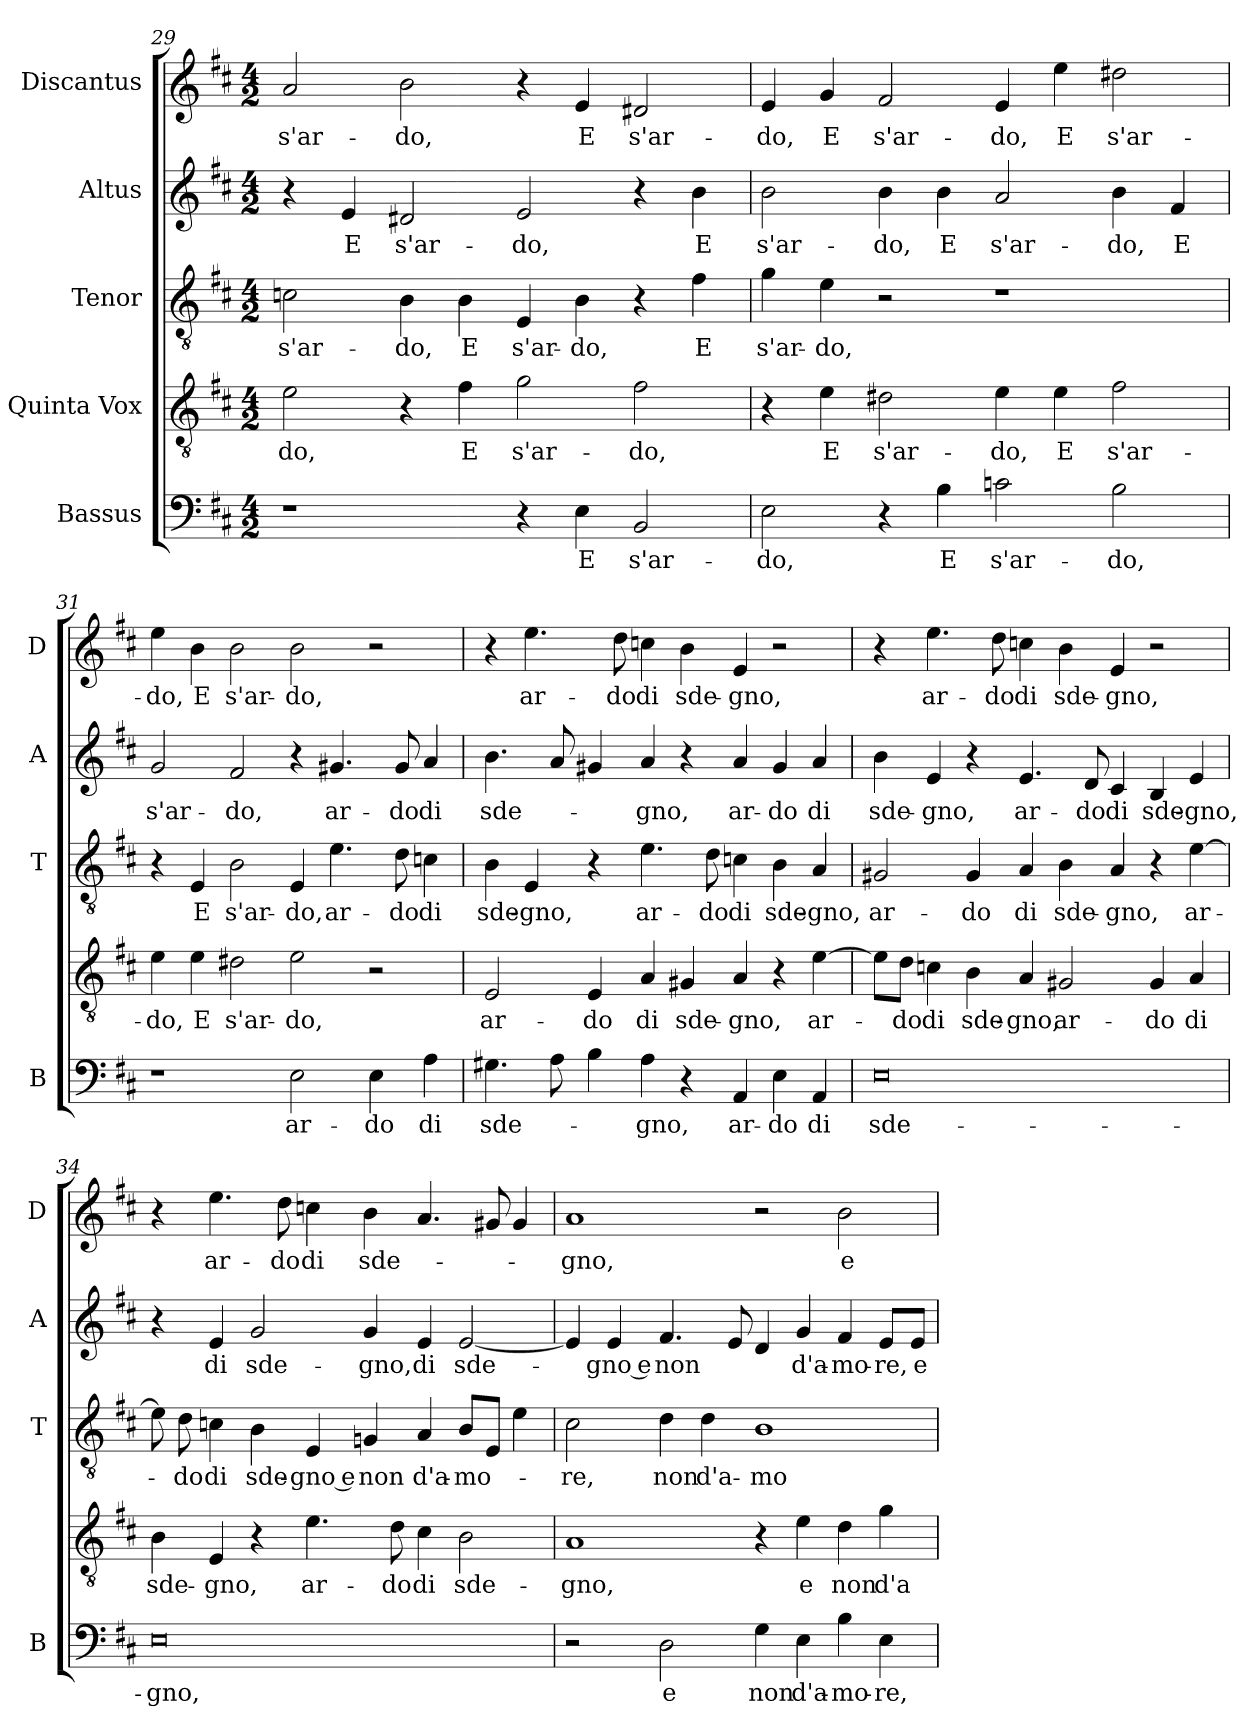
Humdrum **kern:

**kern	**text	**kern	**text	**kern	**text	**kern	**text	**kern	**text
*part5	*part5	*part4	*part4	*part3	*part3	*part2	*part2	*part1	*part1
*staff5	*staff5	*staff4	*staff4	*staff3	*staff3	*staff2	*staff2	*staff1	*staff1
*I"Bassus	*	*I"Quinta Vox	*	*I"Tenor	*	*I"Altus	*	*I"Discantus	*
*I'B	*	*	*	*I'T	*	*I'A	*	*I'D	*
*clefF4	*	*clefGv2	*	*clefGv2	*	*clefG2	*	*clefG2	*
*k[f#c#]	*	*k[f#c#]	*	*k[f#c#]	*	*k[f#c#]	*	*k[f#c#]	*
*D:	*	*D:	*	*D:	*	*D:	*	*D:	*
*M4/2	*	*M4/2	*	*M4/2	*	*M4/2	*	*M4/2	*
=29	=29	=29	=29	=29	=29	=29	=29	=29	=29
!	!	!	!LO:LY:b	!	!LO:LY:b	!	!	!	!LO:LY:b
1r	.	2e\	-do,	2cn\	s'ar-	4r	.	2a/	s'ar-
!	!	!	!	!	!	!	!LO:LY:b	!	!
.	.	.	.	.	.	4e/	E	.	.
!	!	!	!	!	!LO:LY:b	!	!LO:LY:b	!	!LO:LY:b
.	.	4r	.	4B\	-do,	2d#X/	s'ar-	2b\	-do,
!	!	!	!LO:LY:b	!	!LO:LY:b	!	!	!	!
.	.	4f#\	E	4B\	E	.	.	.	.
!	!	!	!LO:LY:b	!	!LO:LY:b	!	!LO:LY:b	!	!
4r	.	2g\	s'ar-	4E/	s'ar-	2e/	-do,	4r	.
!	!LO:LY:b	!	!	!	!LO:LY:b	!	!	!	!LO:LY:b
4E\	E	.	.	4B\	-do,	.	.	4e/	E
!	!LO:LY:b	!	!LO:LY:b	!	!	!	!	!	!LO:LY:b
2BB/	s'ar-	2f#\	-do,	4r	.	4r	.	2d#X/	s'ar-
!	!	!	!	!	!LO:LY:b	!	!LO:LY:b	!	!
.	.	.	.	4f#\	E	4b\	E	.	.
=30	=30	=30	=30	=30	=30	=30	=30	=30	=30
!	!LO:LY:b	!	!	!	!LO:LY:b	!	!LO:LY:b	!	!LO:LY:b
2E\	-do,	4r	.	4g\	s'ar-	2b\	s'ar-	4e/	-do,
!	!	!	!LO:LY:b	!	!LO:LY:b	!	!	!	!LO:LY:b
.	.	4e\	E	4e\	-do,	.	.	4g/	E
!	!	!	!LO:LY:b	!	!	!	!LO:LY:b	!	!LO:LY:b
4r	.	2d#X\	s'ar-	2r	.	4b\	-do,	2f#/	s'ar-
!	!LO:LY:b	!	!	!	!	!	!LO:LY:b	!	!
4B\	E	.	.	.	.	4b\	E	.	.
!	!LO:LY:b	!	!LO:LY:b	!	!	!	!LO:LY:b	!	!LO:LY:b
2cn\	s'ar-	4e\	-do,	1r	.	2a/	s'ar-	4e/	-do,
!	!	!	!LO:LY:b	!	!	!	!	!	!LO:LY:b
.	.	4e\	E	.	.	.	.	4ee\	E
!	!LO:LY:b	!	!LO:LY:b	!	!	!	!LO:LY:b	!	!LO:LY:b
2B\	-do,	2f#\	s'ar-	.	.	4b\	-do,	2dd#X\	s'ar-
!	!	!	!	!	!	!	!LO:LY:b	!	!
.	.	.	.	.	.	4f#/	E	.	.
=31	=31	=31	=31	=31	=31	=31	=31	=31	=31
!	!	!	!LO:LY:b	!	!	!	!LO:LY:b	!	!LO:LY:b
1r	.	4e\	-do,	4r	.	2g/	s'ar-	4ee\	-do,
!	!	!	!LO:LY:b	!	!LO:LY:b	!	!	!	!LO:LY:b
.	.	4e\	E	4E/	E	.	.	4b\	E
!	!	!	!LO:LY:b	!	!LO:LY:b	!	!LO:LY:b	!	!LO:LY:b
.	.	2d#X\	s'ar-	2B\	s'ar-	2f#/	-do,	2b\	s'ar-
!	!LO:LY:b	!	!LO:LY:b	!	!LO:LY:b	!	!	!	!LO:LY:b
2E\	ar-	2e\	-do,	4E/	-do,	4r	.	2b\	-do,
!	!	!	!	!	!LO:LY:b	!	!LO:LY:b	!	!
.	.	.	.	4.e\	ar-	4.g#X/	ar-	.	.
!	!LO:LY:b	!	!	!	!	!	!	!	!
4E\	-do	2r	.	.	.	.	.	2r	.
!	!	!	!	!	!LO:LY:b	!	!LO:LY:b	!	!
.	.	.	.	8d\	-do	8g#/	-do	.	.
!	!LO:LY:b	!	!	!	!LO:LY:b	!	!LO:LY:b	!	!
4A\	di	.	.	4cn\	di	4a/	di	.	.
!!LO:PB:g=z
=32	=32	=32	=32	=32	=32	=32	=32	=32	=32
!	!LO:LY:b	!	!LO:LY:b	!	!LO:LY:b	!	!LO:LY:b	!	!
4.G#X\	sde-	2E/	ar-	4B\	sde-	4.b\	sde-	4r	.
!	!	!	!	!	!LO:LY:b	!	!	!	!LO:LY:b
.	.	.	.	4E/	-gno,	.	.	4.ee\	ar-
8A\	.	.	.	.	.	8a/	.	.	.
!	!	!	!LO:LY:b	!	!	!	!	!	!
4B\	.	4E/	-do	4r	.	4g#X/	.	.	.
!	!	!	!	!	!	!	!	!	!LO:LY:b
.	.	.	.	.	.	.	.	8dd\	-do
!	!LO:LY:b	!	!LO:LY:b	!	!LO:LY:b	!	!LO:LY:b	!	!LO:LY:b
4A\	-gno,	4A/	di	4.e\	ar-	4a/	-gno,	4ccn\	di
!	!	!	!LO:LY:b	!	!	!	!	!	!LO:LY:b
4r	.	4G#X/	sde-	.	.	4r	.	4b\	sde-
!	!	!	!	!	!LO:LY:b	!	!	!	!
.	.	.	.	8d\	-do	.	.	.	.
!	!LO:LY:b	!	!LO:LY:b	!	!LO:LY:b	!	!LO:LY:b	!	!LO:LY:b
4AA/	ar-	4A/	-gno,	4cn\	di	4a/	ar-	4e/	-gno,
!	!LO:LY:b	!	!	!	!LO:LY:b	!	!LO:LY:b	!	!
4E\	-do	4r	.	4B\	sde-	4g#/	-do	2r	.
!	!LO:LY:b	!	!LO:LY:b	!	!LO:LY:b	!	!LO:LY:b	!	!
4AA/	di	[4e\	ar-	4A/	-gno,	4a/	di	.	.
=33	=33	=33	=33	=33	=33	=33	=33	=33	=33
!	!LO:LY:b	!	!	!	!LO:LY:b	!	!LO:LY:b	!	!
0E	sde-	8e\L]	.	2G#X/	ar-	4b\	sde-	4r	.
!	!	!	!LO:LY:b	!	!	!	!	!	!
.	.	8d\J	-do	.	.	.	.	.	.
!	!	!	!LO:LY:b	!	!	!	!LO:LY:b	!	!LO:LY:b
.	.	4cn\	di	.	.	4e/	-gno,	4.ee\	ar-
!	!	!	!LO:LY:b	!	!LO:LY:b	!	!	!	!
.	.	4B\	sde-	4G#/	-do	4r	.	.	.
!	!	!	!	!	!	!	!	!	!LO:LY:b
.	.	.	.	.	.	.	.	8dd\	-do
!	!	!	!LO:LY:b	!	!LO:LY:b	!	!LO:LY:b	!	!LO:LY:b
.	.	4A/	-gno,	4A/	di	4.e/	ar-	4ccn\	di
!	!	!	!LO:LY:b	!	!LO:LY:b	!	!	!	!LO:LY:b
.	.	2G#X/	ar-	4B\	sde-	.	.	4b\	sde-
!	!	!	!	!	!	!	!LO:LY:b	!	!
.	.	.	.	.	.	8d/	-do	.	.
!	!	!	!	!	!LO:LY:b	!	!LO:LY:b	!	!LO:LY:b
.	.	.	.	4A/	-gno,	4c#/	di	4e/	-gno,
!	!	!	!LO:LY:b	!	!	!	!LO:LY:b	!	!
.	.	4G#/	-do	4r	.	4B/	sde-	2r	.
!	!	!	!LO:LY:b	!	!LO:LY:b	!	!LO:LY:b	!	!
.	.	4A/	di	[4e\	ar-	4e/	-gno,	.	.
=34	=34	=34	=34	=34	=34	=34	=34	=34	=34
!	!LO:LY:b	!	!LO:LY:b	!	!	!	!	!	!
0E	-gno,	4B\	sde-	8e\]	.	4r	.	4r	.
!	!	!	!	!	!LO:LY:b	!	!	!	!
.	.	.	.	8d\	-do	.	.	.	.
!	!	!	!LO:LY:b	!	!LO:LY:b	!	!LO:LY:b	!	!LO:LY:b
.	.	4E/	-gno,	4cn\	di	4e/	di	4.ee\	ar-
!	!	!	!	!	!LO:LY:b	!	!LO:LY:b	!	!
.	.	4r	.	4B\	sde-	2g/	sde-	.	.
!	!	!	!	!	!	!	!	!	!LO:LY:b
.	.	.	.	.	.	.	.	8dd\	-do
!	!	!	!LO:LY:b	!	!LO:LY:b	!	!	!	!LO:LY:b
.	.	4.e\	ar-	4E/	-gno e	.	.	4ccn\	di
!	!	!	!	!	!LO:LY:b	!	!LO:LY:b	!	!LO:LY:b
.	.	.	.	4Gni/	non	4g/	-gno,	4b\	sde-
!	!	!	!LO:LY:b	!	!	!	!	!	!
.	.	8d\	-do	.	.	.	.	.	.
!	!	!	!LO:LY:b	!	!LO:LY:b	!	!LO:LY:b	!	!
.	.	4c#\	di	4A/	d'a-	4e/	di	4.a/	.
!	!	!	!LO:LY:b	!	!LO:LY:b	!	!LO:LY:b	!	!
.	.	2B\	sde-	8B/L	-mo-	[2e/	sde-	.	.
.	.	.	.	8E/J	.	.	.	8g#X/	.
.	.	.	.	4e\	.	.	.	4g#/	.
!!LO:LB:g=z
=35	=35	=35	=35	=35	=35	=35	=35	=35	=35
!	!	!	!LO:LY:b	!	!LO:LY:b	!	!	!	!LO:LY:b
2r	.	1A	-gno,	2c#\	-re,	4e/]	.	1a	-gno,
!	!	!	!	!	!	!	!LO:LY:b	!	!
.	.	.	.	.	.	4e/	-gno e	.	.
!	!LO:LY:b	!	!	!	!LO:LY:b	!	!LO:LY:b	!	!
2D\	e	.	.	4d\	non	4.f#/	non	.	.
!	!	!	!	!	!LO:LY:b	!	!	!	!
.	.	.	.	4d\	d'a-	.	.	.	.
.	.	.	.	.	.	8e/	.	.	.
!	!LO:LY:b	!	!	!	!LO:LY:b	!	!	!	!
4G\	non	4r	.	1B	-mo-	4d/	.	2r	.
!	!LO:LY:b	!	!LO:LY:b	!	!	!	!LO:LY:b	!	!
4E\	d'a-	4e\	e	.	.	4g/	d'a-	.	.
!	!LO:LY:b	!	!LO:LY:b	!	!	!	!LO:LY:b	!	!LO:LY:b
4B\	-mo-	4d\	non	.	.	4f#/	-mo-	2b\	e
!	!LO:LY:b	!	!LO:LY:b	!	!	!	!LO:LY:b	!	!
4E\	-re,	4g\	d'a-	.	.	8e/L	-re,	.	.
!	!	!	!	!	!	!	!LO:LY:b	!	!
.	.	.	.	.	.	8e/J	e	.	.
=	=	=	=	=	=	=	=	=	=
*-	*-	*-	*-	*-	*-	*-	*-	*-	*-
